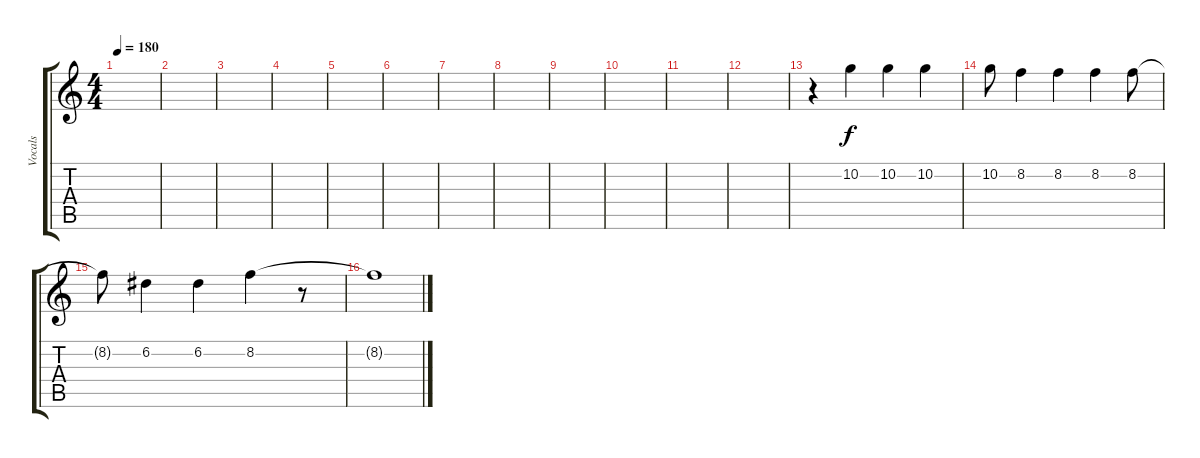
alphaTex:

\track ("Vocals" "Vocals") {instrument distortionguitar}
\staff {score tabs}
\tuning (D4 A3 F3 C3 G2 C2) {hide}
\ts (4 4)
\tempo 180
\clef g2
\ks c
|
|
|
|
|
|
|
|
|
|
|
|
r.4 10.2.4 10.2.4 10.2.4 |
10.2.8 8.2.4 8.2.4 8.2.4 8.2.8 |
8.2{t}.8 6.2.4 6.2.4 8.2.4 r.8 |
8.2{t}.1
